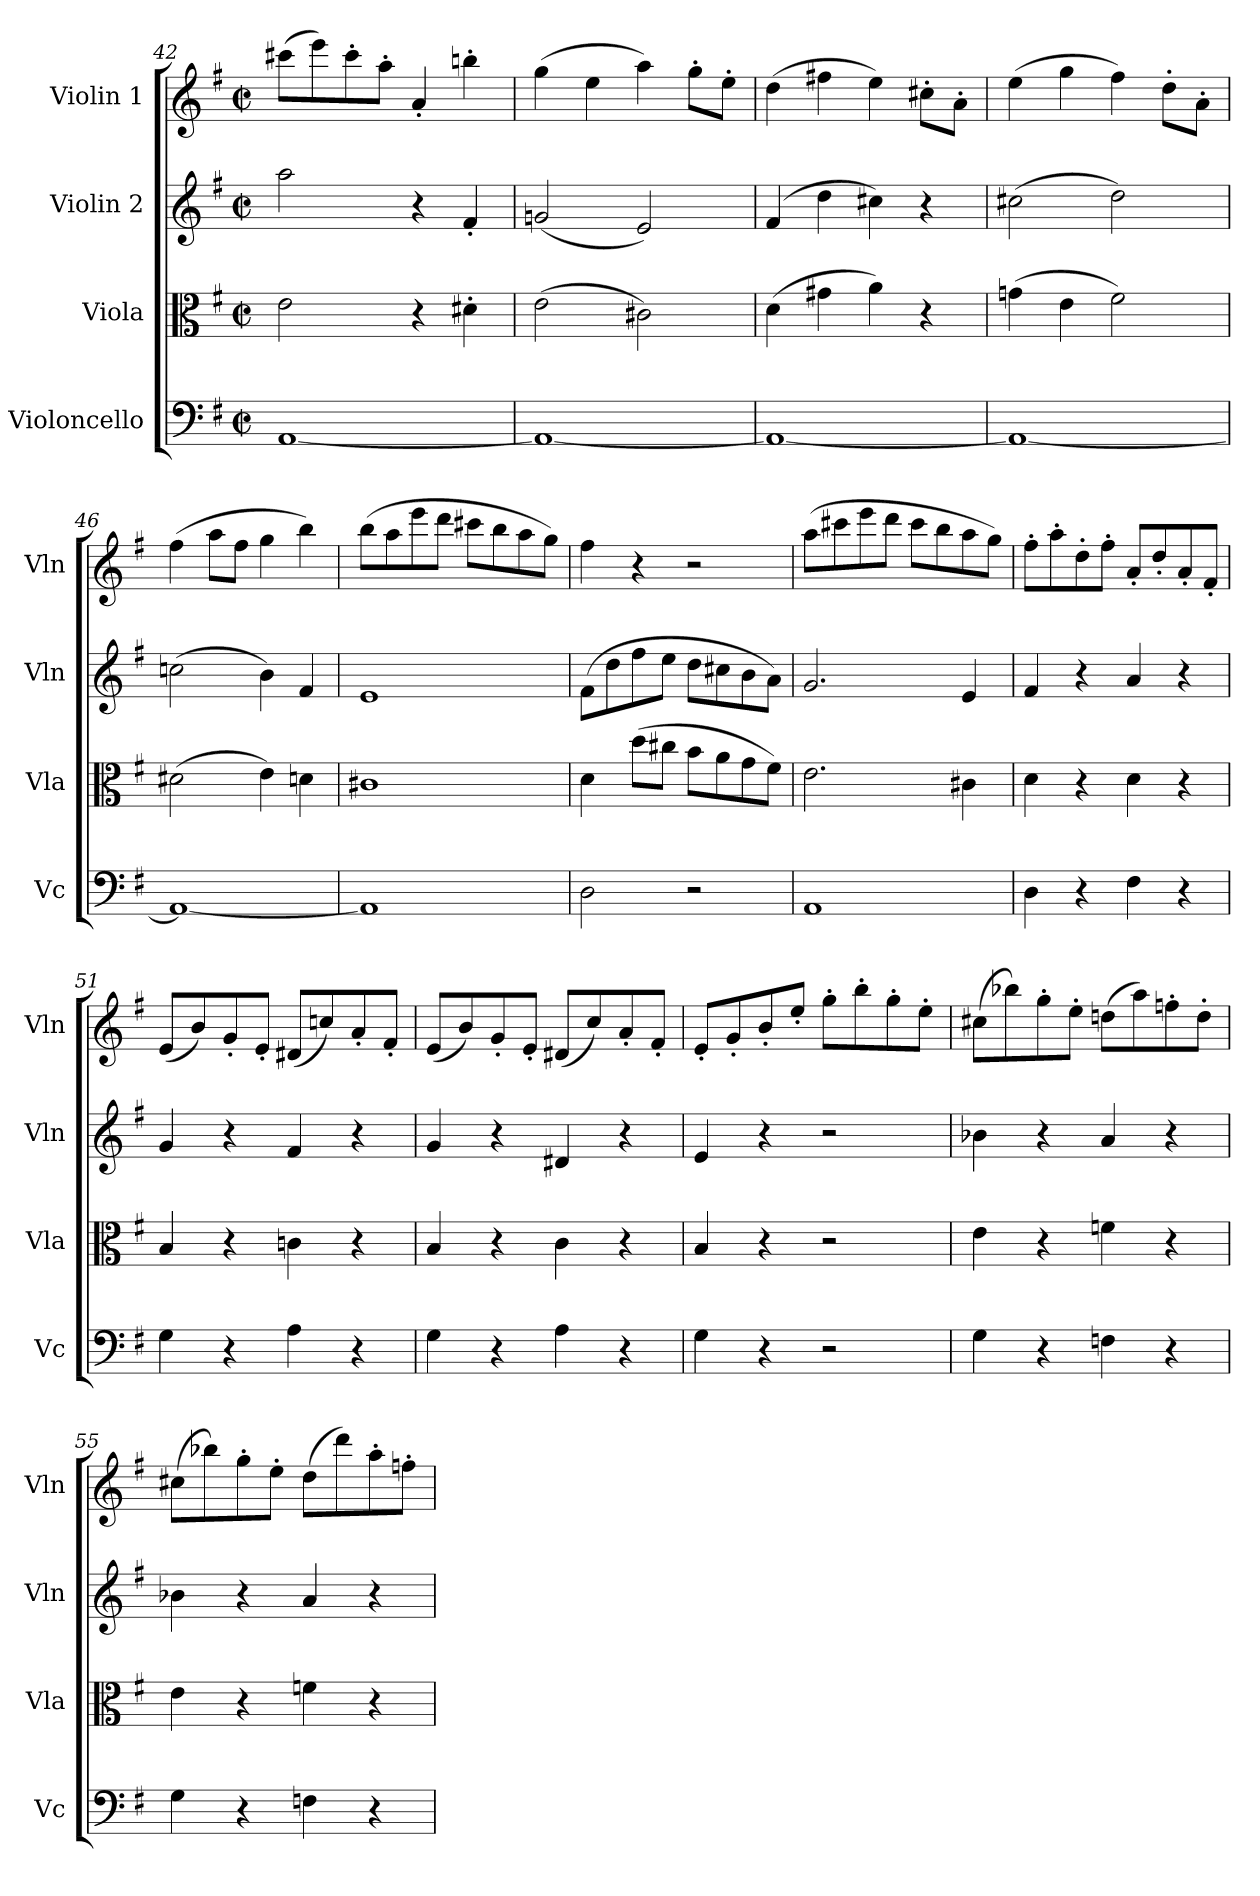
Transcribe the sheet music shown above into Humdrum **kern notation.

**kern	**dynam	**kern	**dynam	**kern	**dynam	**kern	**dynam
*part4	*part4	*part3	*part3	*part2	*part2	*part1	*part1
*staff4	*staff4	*staff3	*staff3	*staff2	*staff2	*staff1	*staff1
*I"Violoncello	*	*I"Viola	*	*I"Violin 2	*	*I"Violin 1	*
*I'Vc	*	*I'Vla	*	*I'Vln	*	*I'Vln	*
*clefF4	*	*clefC3	*	*clefG2	*	*clefG2	*
*k[f#]	*	*k[f#]	*	*k[f#]	*	*k[f#]	*
*M2/2	*	*M2/2	*	*M2/2	*	*M2/2	*
*met(c|)	*	*met(c|)	*	*met(c|)	*	*met(c|)	*
=42	=42	=42	=42	=42	=42	=42	=42
[1AA	.	2e\	.	2aa\	.	(8ccc#X\L	.
.	.	.	.	.	.	8eee\)	.
.	.	.	.	.	.	8ccc#'\	.
.	.	.	.	.	.	8aa'\J	.
.	.	4r	.	4r	.	4a'/	.
.	.	4d#X'\	.	4f#'/	.	4bbn'\	.
=43	=43	=43	=43	=43	=43	=43	=43
!	!LO:DY:b	!	!	!	!	!	!
!	!LO:DY:n=1:b	!	!LO:DY:b	!	!	!	!
!	!	!	!LO:DY:n=1:b	!	!LO:DY:b	!	!
!	!	!	!	!	!LO:DY:n=1:b	!	!LO:DY:b
!	!	!	!	!	!	!	!LO:DY:n=1:b
1AA_	other-dynamics f	(2e\	other-dynamics f	(2gn/	other-dynamics f	(4gg\	other-dynamics f
.	.	.	.	.	.	4ee\	.
.	.	2c#X\)	.	2e/)	.	4aa\)	.
.	.	.	.	.	.	8gg'\L	.
.	.	.	.	.	.	8ee'\J	.
!!LO:LB:g=z
=44	=44	=44	=44	=44	=44	=44	=44
1AA_	.	(4d\	.	(4f#/	.	(4dd\	.
.	.	4g#X\	.	4dd\	.	4ff#X\	.
.	.	4a\)	.	4cc#X\)	.	4ee\)	.
.	.	4r	.	4r	.	8cc#X'\L	.
.	.	.	.	.	.	8a'\J	.
=45	=45	=45	=45	=45	=45	=45	=45
1AA_	.	(4gn\	.	(2cc#X\	.	(4ee\	.
.	.	4e\	.	.	.	4gg\	.
.	.	2f#\)	.	2dd\)	.	4ff#\)	.
.	.	.	.	.	.	8dd'\L	.
.	.	.	.	.	.	8a'\J	.
=46	=46	=46	=46	=46	=46	=46	=46
1AA_	.	(2d#X\	.	(2ccn\	.	(4ff#\	.
.	.	.	.	.	.	8aa\L	.
.	.	.	.	.	.	8ff#\J	.
.	.	4e\)	.	4b\)	.	4gg\	.
.	.	4dn\	.	4f#/	.	4bb\)	.
=47	=47	=47	=47	=47	=47	=47	=47
1AA]	.	1c#X	.	1e	.	(8bb\L	.
.	.	.	.	.	.	8aa\	.
.	.	.	.	.	.	8eee\	.
.	.	.	.	.	.	8ddd\J	.
.	.	.	.	.	.	8ccc#X\L	.
.	.	.	.	.	.	8bb\	.
.	.	.	.	.	.	8aa\	.
.	.	.	.	.	.	8gg\J)	.
=48	=48	=48	=48	=48	=48	=48	=48
2D\	.	4d\	.	(8f#\L	.	4ff#\	.
.	.	.	.	8dd\	.	.	.
.	.	(8dd\L	.	8ff#\	.	4r	.
.	.	8cc#X\J	.	8ee\J	.	.	.
2r	.	8b\L	.	8dd\L	.	2r	.
.	.	8a\	.	8cc#X\	.	.	.
.	.	8g\	.	8b\	.	.	.
.	.	8f#\J)	.	8a\J)	.	.	.
!!LO:LB:g=z
=49	=49	=49	=49	=49	=49	=49	=49
1AA	.	2.e\	.	2.g/	.	(8aa\L	.
.	.	.	.	.	.	8ccc#X\	.
.	.	.	.	.	.	8eee\	.
.	.	.	.	.	.	8ddd\J	.
.	.	.	.	.	.	8ccc#\L	.
.	.	.	.	.	.	8bb\	.
.	.	4c#X\	.	4e/	.	8aa\	.
.	.	.	.	.	.	8gg\J)	.
=50	=50	=50	=50	=50	=50	=50	=50
4D\	.	4d\	.	4f#/	.	8ff#'\L	.
.	.	.	.	.	.	8aa'\	.
4r	.	4r	.	4r	.	8dd'\	.
.	.	.	.	.	.	8ff#'\J	.
4F#\	.	4d\	.	4a/	.	8a'/L	.
.	.	.	.	.	.	8dd'/	.
4r	.	4r	.	4r	.	8a'/	.
.	.	.	.	.	.	8f#'/J	.
=51	=51	=51	=51	=51	=51	=51	=51
4G\	.	4B/	.	4g/	.	(8e/L	.
.	.	.	.	.	.	8b/)	.
4r	.	4r	.	4r	.	8g'/	.
.	.	.	.	.	.	8e'/J	.
4A\	.	4cn\	.	4f#/	.	(8d#X/L	.
.	.	.	.	.	.	8ccn/)	.
4r	.	4r	.	4r	.	8a'/	.
.	.	.	.	.	.	8f#'/J	.
=52	=52	=52	=52	=52	=52	=52	=52
4G\	.	4B/	.	4g/	.	(8e/L	.
.	.	.	.	.	.	8b/)	.
4r	.	4r	.	4r	.	8g'/	.
.	.	.	.	.	.	8e'/J	.
4A\	.	4c\	.	4d#X/	.	(8d#X/L	.
.	.	.	.	.	.	8cc/)	.
4r	.	4r	.	4r	.	8a'/	.
.	.	.	.	.	.	8f#'/J	.
!!LO:PB:g=z
=53	=53	=53	=53	=53	=53	=53	=53
4G\	.	4B/	.	4e/	.	8e'/L	.
.	.	.	.	.	.	8g'/	.
4r	.	4r	.	4r	.	8b'/	.
.	.	.	.	.	.	8ee'/J	.
2r	.	2r	.	2r	.	8gg'\L	.
.	.	.	.	.	.	8bb'\	.
.	.	.	.	.	.	8gg'\	.
.	.	.	.	.	.	8ee'\J	.
!!LO:PB:g=z
=54	=54	=54	=54	=54	=54	=54	=54
4G\	.	4e\	.	4b-X\	.	(8cc#X\L	.
.	.	.	.	.	.	8bb-X\)	.
4r	.	4r	.	4r	.	8gg'\	.
.	.	.	.	.	.	8ee'\J	.
4Fn\	.	4fn\	.	4a/	.	(8ddn\L	.
.	.	.	.	.	.	8aa\)	.
4r	.	4r	.	4r	.	8ffn'\	.
.	.	.	.	.	.	8dd'\J	.
=55	=55	=55	=55	=55	=55	=55	=55
4G\	.	4e\	.	4b-X\	.	(8cc#X\L	.
.	.	.	.	.	.	8bb-X\)	.
4r	.	4r	.	4r	.	8gg'\	.
.	.	.	.	.	.	8ee'\J	.
4Fn\	.	4fn\	.	4a/	.	(8dd\L	.
.	.	.	.	.	.	8ddd\)	.
4r	.	4r	.	4r	.	8aa'\	.
.	.	.	.	.	.	8ffn'\J	.
=	=	=	=	=	=	=	=
*-	*-	*-	*-	*-	*-	*-	*-
